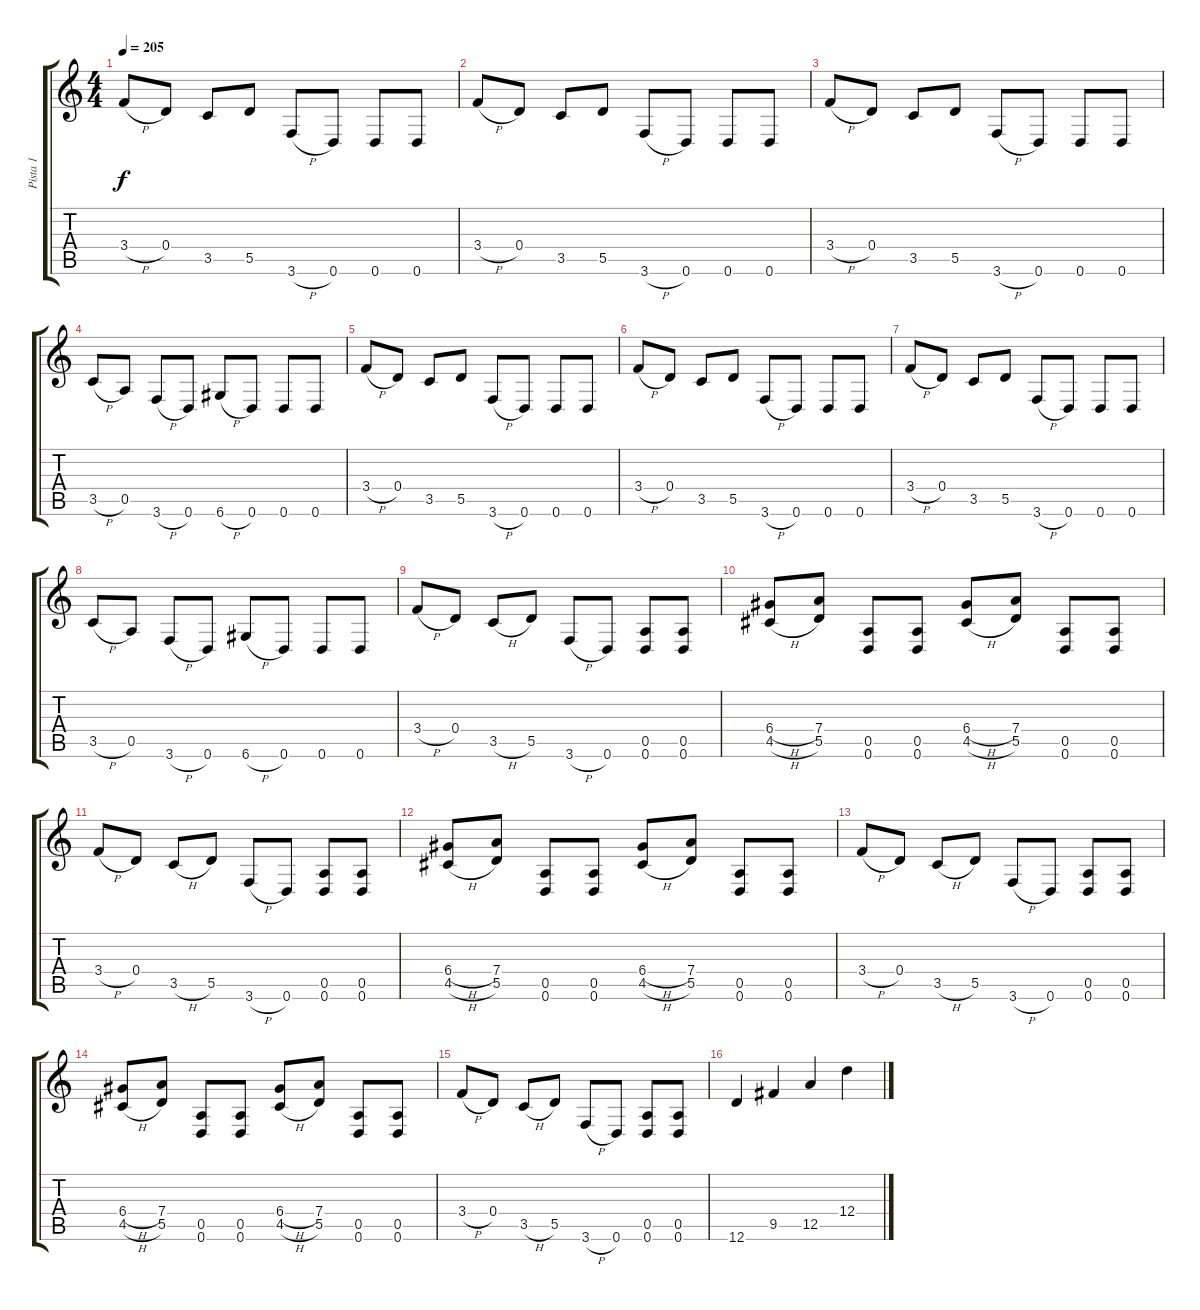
\track ("Pista 1" "Pista 1") {instrument overdrivenguitar}
\staff {score tabs}
\tuning (E4 B3 G3 D3 A2 D2) {hide}
\ts (4 4)
\tempo 205
\clef g2
\ks c
3.4{h}.8{dy f} 0.4.8 3.5.8 5.5.8 3.6{h}.8 0.6.8 0.6.8 0.6.8 |
3.4{h}.8 0.4.8 3.5.8 5.5.8 3.6{h}.8 0.6.8 0.6.8 0.6.8 |
3.4{h}.8 0.4.8 3.5.8 5.5.8 3.6{h}.8 0.6.8 0.6.8 0.6.8 |
3.5{h}.8 0.5.8 3.6{h}.8 0.6.8 6.6{h}.8 0.6.8 0.6.8 0.6.8 |
3.4{h}.8 0.4.8 3.5.8 5.5.8 3.6{h}.8 0.6.8 0.6.8 0.6.8 |
3.4{h}.8 0.4.8 3.5.8 5.5.8 3.6{h}.8 0.6.8 0.6.8 0.6.8 |
3.4{h}.8 0.4.8 3.5.8 5.5.8 3.6{h}.8 0.6.8 0.6.8 0.6.8 |
3.5{h}.8 0.5.8 3.6{h}.8 0.6.8 6.6{h}.8 0.6.8 0.6.8 0.6.8 |
3.4{h}.8 0.4.8 3.5{h}.8 5.5.8 3.6{h}.8 0.6.8 (0.5 0.6).8 (0.5 0.6).8 |
(6.4{h} 4.5{h}).8 (7.4 5.5).8 (0.5 0.6).8 (0.5 0.6).8 (6.4{h} 4.5{h}).8 (7.4 5.5).8 (0.5 0.6).8 (0.5 0.6).8 |
3.4{h}.8 0.4.8 3.5{h}.8 5.5.8 3.6{h}.8 0.6.8 (0.5 0.6).8 (0.5 0.6).8 |
(6.4{h} 4.5{h}).8 (7.4 5.5).8 (0.5 0.6).8 (0.5 0.6).8 (6.4{h} 4.5{h}).8 (7.4 5.5).8 (0.5 0.6).8 (0.5 0.6).8 |
3.4{h}.8 0.4.8 3.5{h}.8 5.5.8 3.6{h}.8 0.6.8 (0.5 0.6).8 (0.5 0.6).8 |
(6.4{h} 4.5{h}).8 (7.4 5.5).8 (0.5 0.6).8 (0.5 0.6).8 (6.4{h} 4.5{h}).8 (7.4 5.5).8 (0.5 0.6).8 (0.5 0.6).8 |
3.4{h}.8 0.4.8 3.5{h}.8 5.5.8 3.6{h}.8 0.6.8 (0.5 0.6).8 (0.5 0.6).8 |
12.6.4 9.5.4 12.5.4 12.4.4
